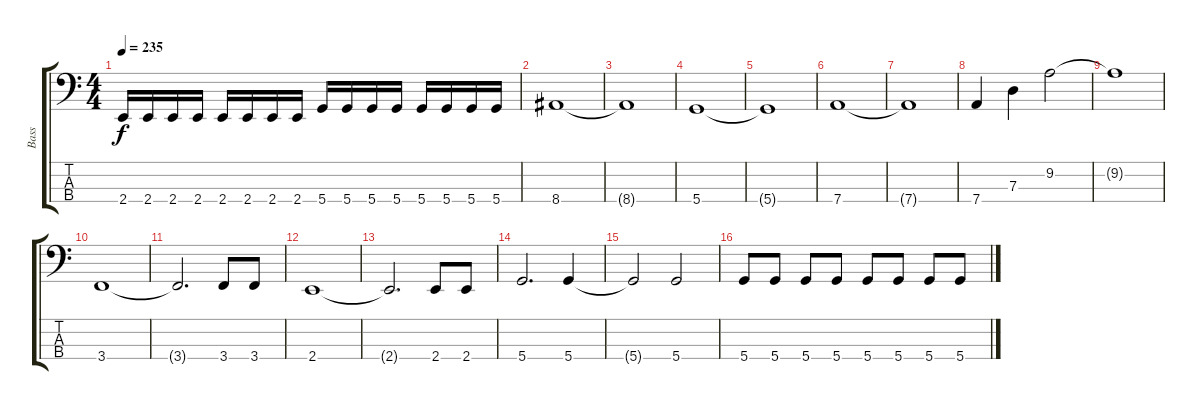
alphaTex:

\track ("Bass" "Bass") {instrument electricbassfinger}
\staff {score tabs}
\tuning (F2 C2 G1 D1) {hide}
\ts (4 4)
\tempo 235
\clef f4
\ks c
2.4.16{dy f} 2.4.16 2.4.16 2.4.16 2.4.16 2.4.16 2.4.16 2.4.16 5.4.16 5.4.16 5.4.16 5.4.16 5.4.16 5.4.16 5.4.16 5.4.16 |
8.4.1 |
8.4{t}.1 |
5.4.1 |
5.4{t}.1 |
7.4.1 |
7.4{t}.1 |
7.4.4 7.3.4 9.2.2 |
9.2{t}.1 |
3.4.1 |
3.4{t}.2{d} 3.4.8 3.4.8 |
2.4.1 |
2.4{t}.2{d} 2.4.8 2.4.8 |
5.4.2{d} 5.4.4 |
5.4{t}.2 5.4.2 |
5.4.8 5.4.8 5.4.8 5.4.8 5.4.8 5.4.8 5.4.8 5.4.8
